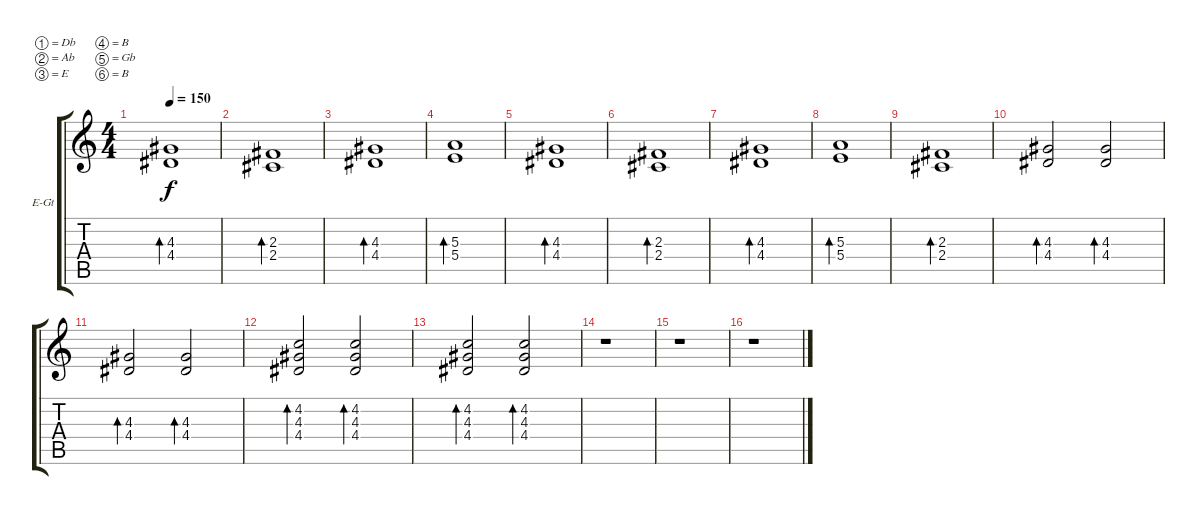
\bracketExtendMode groupsimilarinstruments
\firstSystemTrackNameOrientation horizontal
\otherSystemsTrackNameOrientation horizontal
\track ("Robb Flynn (Clean)" "E-Gt") {instrument electricguitarclean}
\staff {score tabs}
\tuning (Db4 Ab3 E3 B2 Gb2 B1)
\ts (4 4)
\tempo 150
\clef g2
\ks c
(4.3 4.4).1{bd 30 dy f} |
(2.3 2.4).1{bd 30} |
(4.3 4.4).1{bd 30} |
(5.3 5.4).1{bd 30} |
(4.3 4.4).1{bd 30} |
(2.3 2.4).1{bd 30} |
(4.3 4.4).1{bd 30} |
(5.3 5.4).1{bd 30} |
(2.3 2.4).1{bd 30} |
(4.3 4.4).2{bd 30} (4.3 4.4).2{bd 30} |
(4.3 4.4).2{bd 30} (4.3 4.4).2{bd 30} |
(4.3 4.4 4.2).2{bd 30} (4.3 4.4 4.2).2{bd 30} |
(4.3 4.4 4.2).2{bd 30} (4.3 4.4 4.2).2{bd 30} |
r.1 |
r.1 |
r.1
